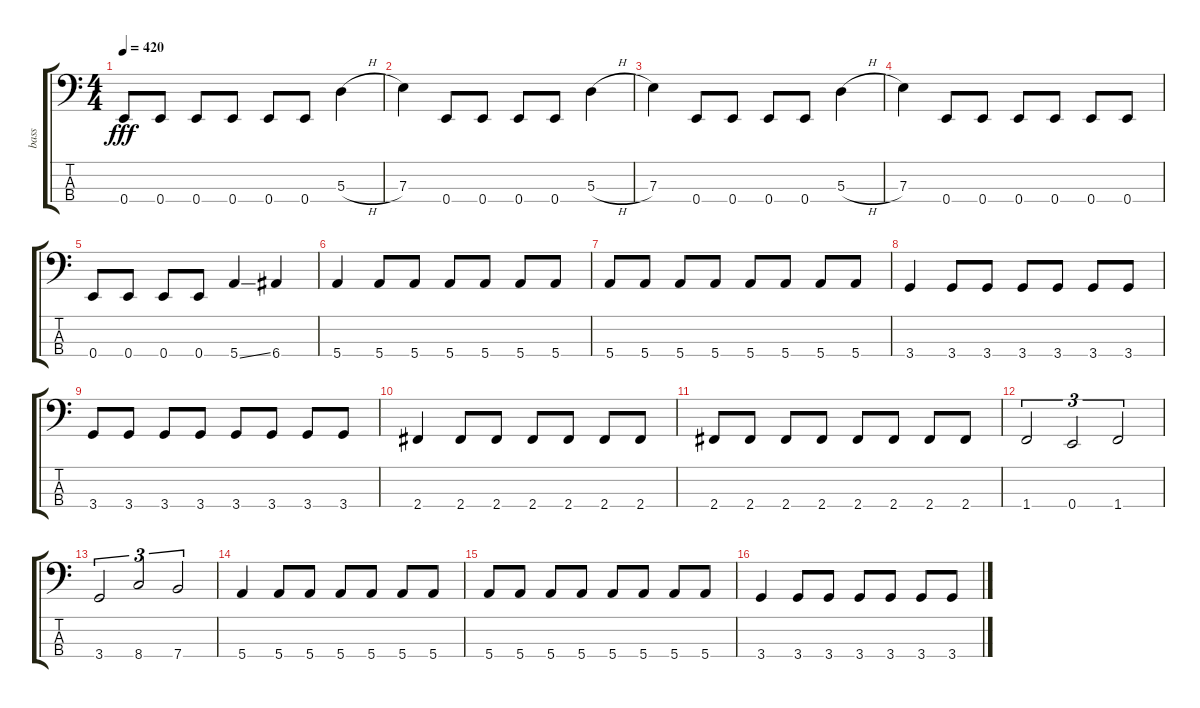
\track ("bass" "bass") {instrument slapbass2}
\staff {score tabs}
\tuning (G2 D2 A1 E1) {hide}
\ts (4 4)
\tempo 420
\clef f4
\ks c
0.4.8{dy fff} 0.4.8 0.4.8 0.4.8 0.4.8 0.4.8 5.3{h}.4 |
7.3.4 0.4.8 0.4.8 0.4.8 0.4.8 5.3{h}.4 |
7.3.4 0.4.8 0.4.8 0.4.8 0.4.8 5.3{h}.4 |
7.3.4 0.4.8 0.4.8 0.4.8 0.4.8 0.4.8 0.4.8 |
0.4.8 0.4.8 0.4.8 0.4.8 5.4{ss}.4 6.4.4 |
5.4.4 5.4.8 5.4.8 5.4.8 5.4.8 5.4.8 5.4.8 |
5.4.8 5.4.8 5.4.8 5.4.8 5.4.8 5.4.8 5.4.8 5.4.8 |
3.4.4 3.4.8 3.4.8 3.4.8 3.4.8 3.4.8 3.4.8 |
3.4.8 3.4.8 3.4.8 3.4.8 3.4.8 3.4.8 3.4.8 3.4.8 |
2.4.4 2.4.8 2.4.8 2.4.8 2.4.8 2.4.8 2.4.8 |
2.4.8 2.4.8 2.4.8 2.4.8 2.4.8 2.4.8 2.4.8 2.4.8 |
1.4.2{tu (3 2)} 0.4.2{tu (3 2)} 1.4.2{tu (3 2)} |
3.4.2{tu (3 2)} 8.4.2{tu (3 2)} 7.4.2{tu (3 2)} |
5.4.4 5.4.8 5.4.8 5.4.8 5.4.8 5.4.8 5.4.8 |
5.4.8 5.4.8 5.4.8 5.4.8 5.4.8 5.4.8 5.4.8 5.4.8 |
3.4.4 3.4.8 3.4.8 3.4.8 3.4.8 3.4.8 3.4.8
